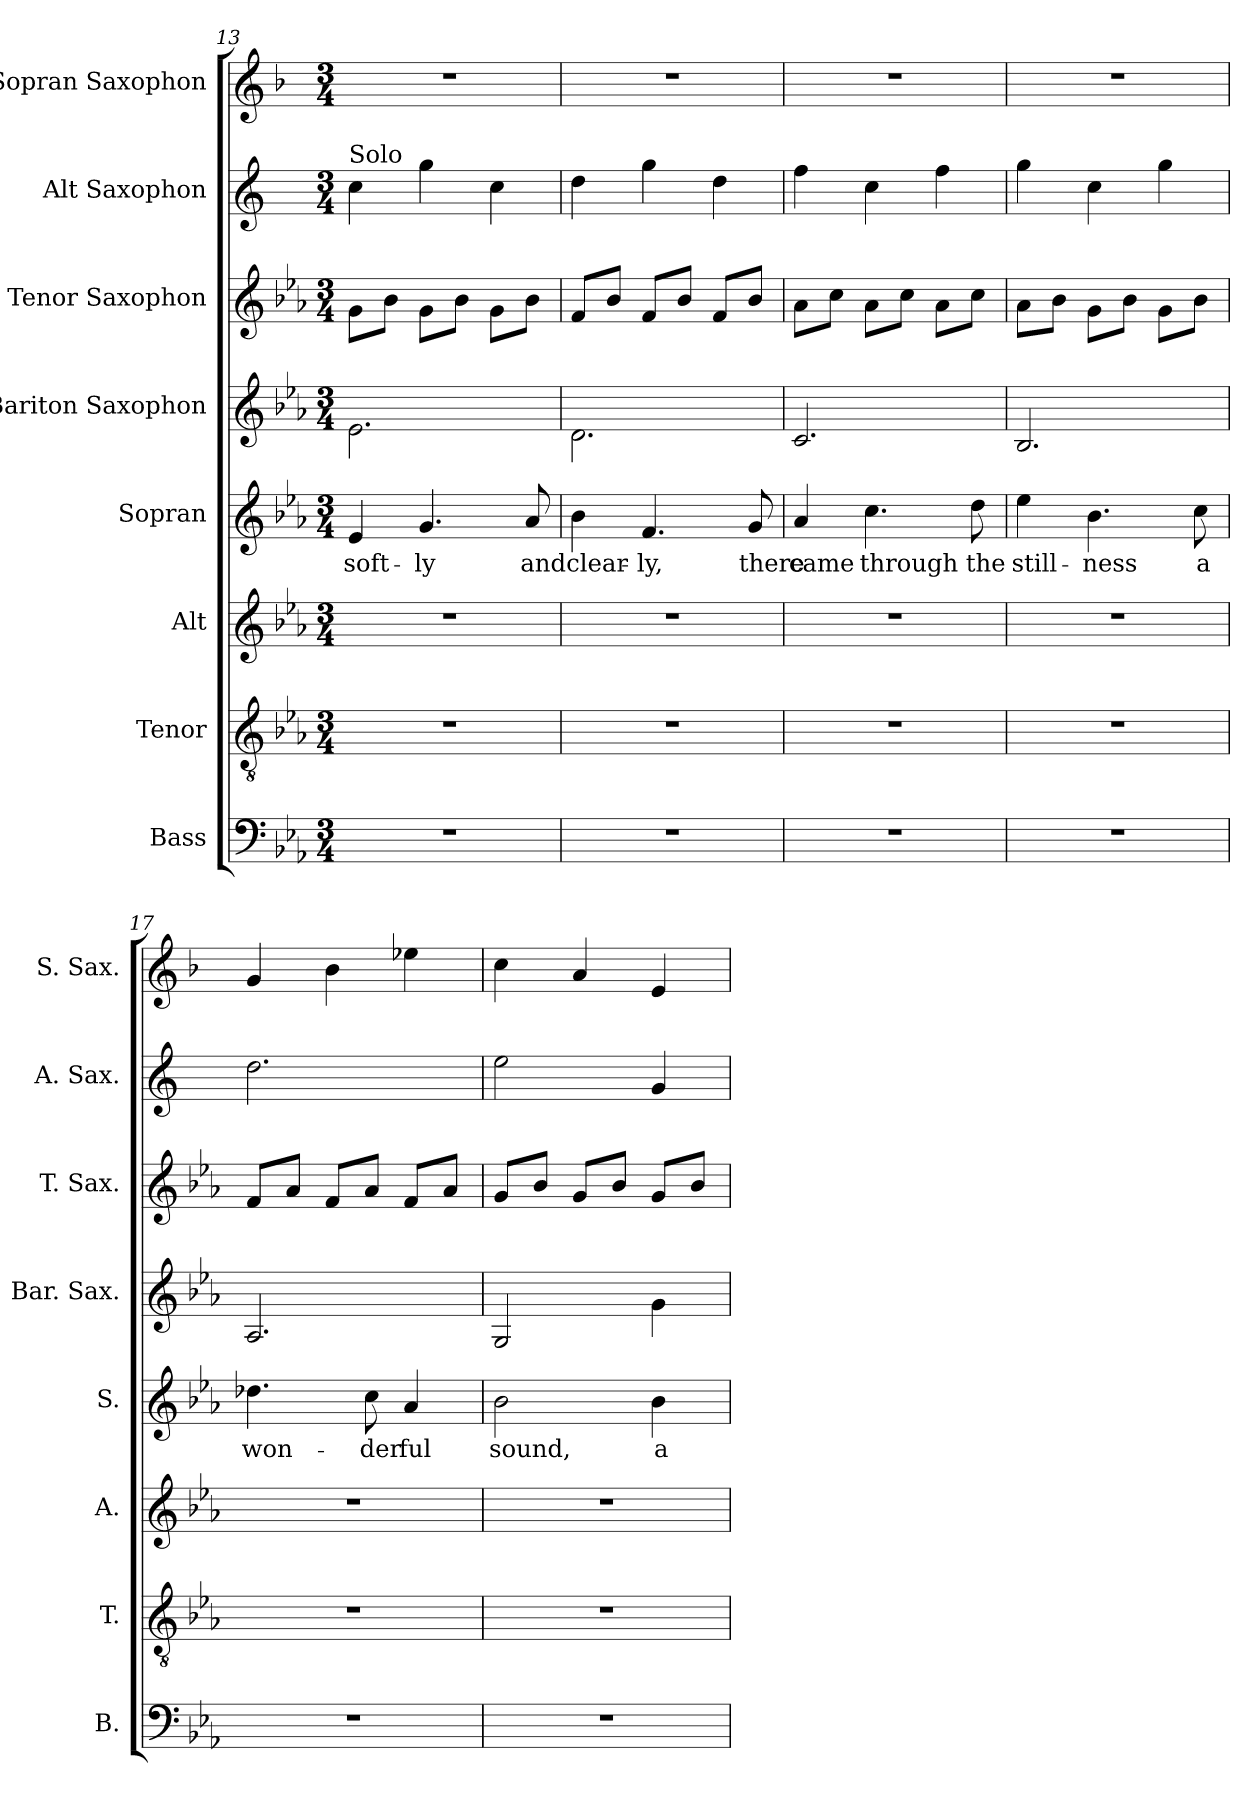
**kern	**kern	**kern	**kern	**text	**kern	**kern	**kern	**kern
*part8	*part7	*part6	*part5	*part5	*part4	*part3	*part2	*part1
*staff8	*staff7	*staff6	*staff5	*staff5	*staff4	*staff3	*staff2	*staff1
*I"Bass	*I"Tenor	*I"Alt	*I"Sopran	*	*I"Bariton Saxophon	*I"Tenor Saxophon	*I"Alt Saxophon	*I"Sopran Saxophon
*I'B.	*I'T.	*I'A.	*I'S.	*	*I'Bar. Sax.	*I'T. Sax.	*I'A. Sax.	*I'S. Sax.
*clefF4	*clefGv2	*clefG2	*clefG2	*	*clefG2	*clefG2	*clefG2	*clefG2
*	*	*	*	*	*ITrd12c21	*ITrd8c14	*ITrd5c9	*ITrd1c2
*k[b-e-a-]	*k[b-e-a-]	*k[b-e-a-]	*k[b-e-a-]	*	*k[b-e-a-]	*k[b-e-a-]	*k[b-e-a-]	*k[b-e-a-]
*M3/4	*M3/4	*M3/4	*M3/4	*	*M3/4	*M3/4	*M3/4	*M3/4
=13	=13	=13	=13	=13	=13	=13	=13	=13
!	!	!	!	!	!	!	!LO:TX:a:t=Solo	!
!	!	!	!	!LO:LY:b	!	!	!	!
2.r	2.r	2.r	4e-/	soft-	2.E-\	8G\L	4e-\	2.r
.	.	.	.	.	.	8B-\J	.	.
!	!	!	!	!LO:LY:b	!	!	!	!
.	.	.	4.g/	-ly	.	8G\L	4b-\	.
.	.	.	.	.	.	8B-\J	.	.
.	.	.	.	.	.	8G\L	4e-\	.
!	!	!	!	!LO:LY:b	!	!	!	!
.	.	.	8a-/	and	.	8B-\J	.	.
=14	=14	=14	=14	=14	=14	=14	=14	=14
!	!	!	!	!LO:LY:b	!	!	!	!
2.r	2.r	2.r	4b-\	clear-	2.D\	8F/L	4f\	2.r
.	.	.	.	.	.	8B-/J	.	.
!	!	!	!	!LO:LY:b	!	!	!	!
.	.	.	4.f/	-ly,	.	8F/L	4b-\	.
.	.	.	.	.	.	8B-/J	.	.
.	.	.	.	.	.	8F/L	4f\	.
!	!	!	!	!LO:LY:b	!	!	!	!
.	.	.	8g/	there	.	8B-/J	.	.
=15	=15	=15	=15	=15	=15	=15	=15	=15
!	!	!	!	!LO:LY:b	!	!	!	!
2.r	2.r	2.r	4a-/	came	2.C/	8A-\L	4a-\	2.r
.	.	.	.	.	.	8c\J	.	.
!	!	!	!	!LO:LY:b	!	!	!	!
.	.	.	4.cc\	through	.	8A-\L	4e-\	.
.	.	.	.	.	.	8c\J	.	.
.	.	.	.	.	.	8A-\L	4a-\	.
!	!	!	!	!LO:LY:b	!	!	!	!
.	.	.	8dd\	the	.	8c\J	.	.
=16	=16	=16	=16	=16	=16	=16	=16	=16
!	!	!	!	!LO:LY:b	!	!	!	!
2.r	2.r	2.r	4ee-\	still-	2.BB-/	8A-\L	4b-\	2.r
.	.	.	.	.	.	8B-\J	.	.
!	!	!	!	!LO:LY:b	!	!	!	!
.	.	.	4.b-\	-ness	.	8G\L	4e-\	.
.	.	.	.	.	.	8B-\J	.	.
.	.	.	.	.	.	8G\L	4b-\	.
!	!	!	!	!LO:LY:b	!	!	!	!
.	.	.	8cc\	a	.	8B-\J	.	.
!!LO:PB:g=z
=17	=17	=17	=17	=17	=17	=17	=17	=17
!	!	!	!	!LO:LY:b	!	!	!	!
2.r	2.r	2.r	4.dd-X\	won-	2.AA-/	8F/L	2.f\	4f/
.	.	.	.	.	.	8A-/J	.	.
.	.	.	.	.	.	8F/L	.	4a-\
!	!	!	!	!LO:LY:b	!	!	!	!
.	.	.	8cc\	-der	.	8A-/J	.	.
!	!	!	!	!LO:LY:b	!	!	!	!
.	.	.	4a-/	ful	.	8F/L	.	4dd-X\
.	.	.	.	.	.	8A-/J	.	.
=18	=18	=18	=18	=18	=18	=18	=18	=18
!	!	!	!	!LO:LY:b	!	!	!	!
2.r	2.r	2.r	2b-\	sound,	2GG/	8G/L	2g\	4b-\
.	.	.	.	.	.	8B-/J	.	.
.	.	.	.	.	.	8G/L	.	4g/
.	.	.	.	.	.	8B-/J	.	.
!	!	!	!	!LO:LY:b	!	!	!	!
.	.	.	4b-\	a	4G\	8G/L	4B-/	4d/
.	.	.	.	.	.	8B-/J	.	.
=	=	=	=	=	=	=	=	=
*-	*-	*-	*-	*-	*-	*-	*-	*-
